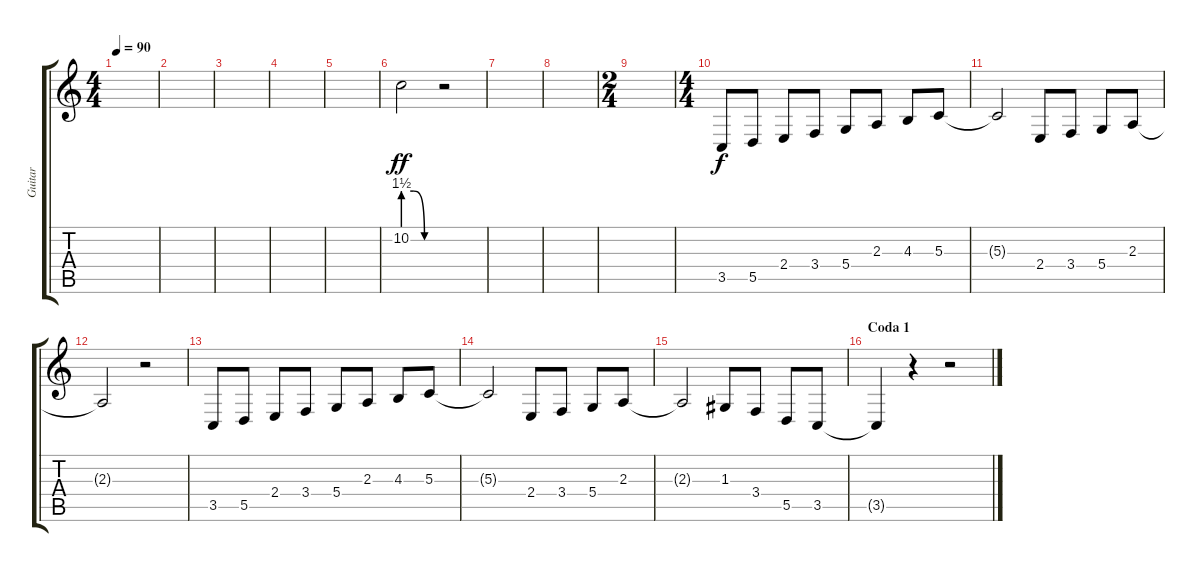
\track ("Guitar" "Guitar") {instrument lead5charang}
\staff {score tabs}
\tuning (E4 B3 G3 D3 A2 E2) {hide}
\ts (4 4)
\tempo 90
\clef g2
\ks c
|
|
|
|
|
10.2{be (custom 0 6 20 6 40 0 60 0)}.2{dy ff volume 14} r.2 |
|
|
\ts (2 4)
|
\ts (4 4)
3.5.8{dy f} 5.5.8 2.4.8 3.4.8 5.4.8 2.3.8 4.3.8 5.3.8 |
5.3{t}.2 2.4.8 3.4.8 5.4.8 2.3.8 |
2.3{t}.2 r.2 |
3.5.8 5.5.8 2.4.8 3.4.8 5.4.8 2.3.8 4.3.8 5.3.8 |
5.3{t}.2 2.4.8 3.4.8 5.4.8 2.3.8 |
2.3{t}.2 1.3.8 3.4.8 5.5.8 3.5.8 |
\section ("" "Coda 1")
3.5{t}.4 r.4 r.2
